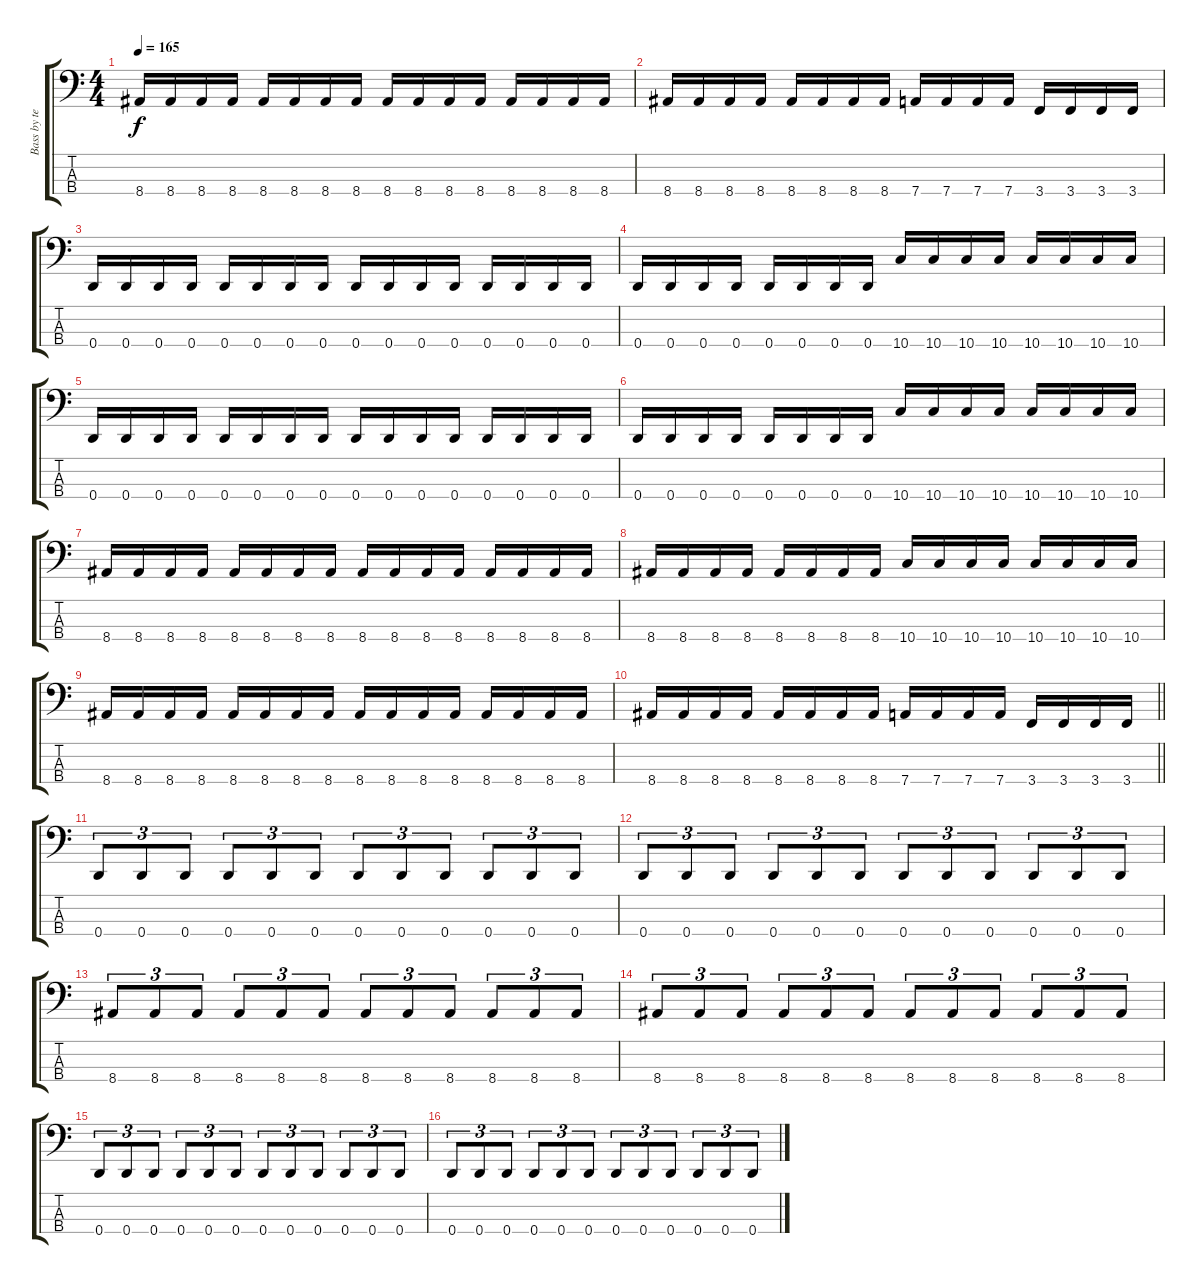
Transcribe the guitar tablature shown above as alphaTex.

\track ("Bass by terryn0" "Bass by te") {instrument electricbasspick}
\staff {score tabs}
\tuning (G2 D2 A1 D1) {hide}
\ts (4 4)
\tempo 165
\clef f4
\ks c
8.4.16{dy f} 8.4.16 8.4.16 8.4.16 8.4.16 8.4.16 8.4.16 8.4.16 8.4.16 8.4.16 8.4.16 8.4.16 8.4.16 8.4.16 8.4.16 8.4.16 |
8.4.16 8.4.16 8.4.16 8.4.16 8.4.16 8.4.16 8.4.16 8.4.16 7.4.16 7.4.16 7.4.16 7.4.16 3.4.16 3.4.16 3.4.16 3.4.16 |
0.4.16 0.4.16 0.4.16 0.4.16 0.4.16 0.4.16 0.4.16 0.4.16 0.4.16 0.4.16 0.4.16 0.4.16 0.4.16 0.4.16 0.4.16 0.4.16 |
0.4.16 0.4.16 0.4.16 0.4.16 0.4.16 0.4.16 0.4.16 0.4.16 10.4.16 10.4.16 10.4.16 10.4.16 10.4.16 10.4.16 10.4.16 10.4.16 |
0.4.16 0.4.16 0.4.16 0.4.16 0.4.16 0.4.16 0.4.16 0.4.16 0.4.16 0.4.16 0.4.16 0.4.16 0.4.16 0.4.16 0.4.16 0.4.16 |
0.4.16 0.4.16 0.4.16 0.4.16 0.4.16 0.4.16 0.4.16 0.4.16 10.4.16 10.4.16 10.4.16 10.4.16 10.4.16 10.4.16 10.4.16 10.4.16 |
8.4.16 8.4.16 8.4.16 8.4.16 8.4.16 8.4.16 8.4.16 8.4.16 8.4.16 8.4.16 8.4.16 8.4.16 8.4.16 8.4.16 8.4.16 8.4.16 |
8.4.16 8.4.16 8.4.16 8.4.16 8.4.16 8.4.16 8.4.16 8.4.16 10.4.16 10.4.16 10.4.16 10.4.16 10.4.16 10.4.16 10.4.16 10.4.16 |
8.4.16 8.4.16 8.4.16 8.4.16 8.4.16 8.4.16 8.4.16 8.4.16 8.4.16 8.4.16 8.4.16 8.4.16 8.4.16 8.4.16 8.4.16 8.4.16 |
\barLineRight lightlight
8.4.16 8.4.16 8.4.16 8.4.16 8.4.16 8.4.16 8.4.16 8.4.16 7.4.16 7.4.16 7.4.16 7.4.16 3.4.16 3.4.16 3.4.16 3.4.16 |
0.4.8{tu (3 2)} 0.4.8{tu (3 2)} 0.4.8{tu (3 2)} 0.4.8{tu (3 2)} 0.4.8{tu (3 2)} 0.4.8{tu (3 2)} 0.4.8{tu (3 2)} 0.4.8{tu (3 2)} 0.4.8{tu (3 2)} 0.4.8{tu (3 2)} 0.4.8{tu (3 2)} 0.4.8{tu (3 2)} |
0.4.8{tu (3 2)} 0.4.8{tu (3 2)} 0.4.8{tu (3 2)} 0.4.8{tu (3 2)} 0.4.8{tu (3 2)} 0.4.8{tu (3 2)} 0.4.8{tu (3 2)} 0.4.8{tu (3 2)} 0.4.8{tu (3 2)} 0.4.8{tu (3 2)} 0.4.8{tu (3 2)} 0.4.8{tu (3 2)} |
8.4.8{tu (3 2)} 8.4.8{tu (3 2)} 8.4.8{tu (3 2)} 8.4.8{tu (3 2)} 8.4.8{tu (3 2)} 8.4.8{tu (3 2)} 8.4.8{tu (3 2)} 8.4.8{tu (3 2)} 8.4.8{tu (3 2)} 8.4.8{tu (3 2)} 8.4.8{tu (3 2)} 8.4.8{tu (3 2)} |
8.4.8{tu (3 2)} 8.4.8{tu (3 2)} 8.4.8{tu (3 2)} 8.4.8{tu (3 2)} 8.4.8{tu (3 2)} 8.4.8{tu (3 2)} 8.4.8{tu (3 2)} 8.4.8{tu (3 2)} 8.4.8{tu (3 2)} 8.4.8{tu (3 2)} 8.4.8{tu (3 2)} 8.4.8{tu (3 2)} |
0.4.8{tu (3 2)} 0.4.8{tu (3 2)} 0.4.8{tu (3 2)} 0.4.8{tu (3 2)} 0.4.8{tu (3 2)} 0.4.8{tu (3 2)} 0.4.8{tu (3 2)} 0.4.8{tu (3 2)} 0.4.8{tu (3 2)} 0.4.8{tu (3 2)} 0.4.8{tu (3 2)} 0.4.8{tu (3 2)} |
0.4.8{tu (3 2)} 0.4.8{tu (3 2)} 0.4.8{tu (3 2)} 0.4.8{tu (3 2)} 0.4.8{tu (3 2)} 0.4.8{tu (3 2)} 0.4.8{tu (3 2)} 0.4.8{tu (3 2)} 0.4.8{tu (3 2)} 0.4.8{tu (3 2)} 0.4.8{tu (3 2)} 0.4.8{tu (3 2)}
